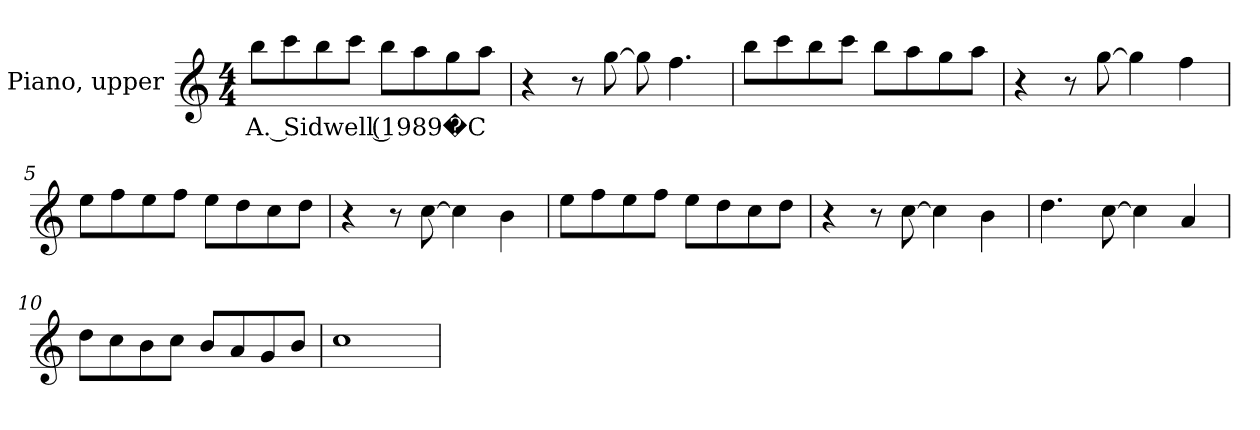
**kern	**text
*part1	*part1
*staff1	*staff1
*I"Piano, upper	*
*I'Pno.	*
*clefG2	*
*k[]	*
*M4/4	*
*MM100	*
=1	=1
!	!LO:LY:b
8bb\L	A. Sidwell (1989�C
8ccc\	.
8bb\	.
8ccc\J	.
8bb\L	.
8aa\	.
8gg\	.
8aa\J	.
=2	=2
4r	.
8r	.
[8gg\	.
8gg\]	.
4.ff\	.
=3	=3
8bb\L	.
8ccc\	.
8bb\	.
8ccc\J	.
8bb\L	.
8aa\	.
8gg\	.
8aa\J	.
=4	=4
4r	.
8r	.
[8gg\	.
4gg\]	.
4ff\	.
!!LO:LB:g=z
=5	=5
8ee\L	.
8ff\	.
8ee\	.
8ff\J	.
8ee\L	.
8dd\	.
8cc\	.
8dd\J	.
=6	=6
4r	.
8r	.
[8cc\	.
4cc\]	.
4b\	.
=7	=7
8ee\L	.
8ff\	.
8ee\	.
8ff\J	.
8ee\L	.
8dd\	.
8cc\	.
8dd\J	.
=8	=8
4r	.
8r	.
[8cc\	.
4cc\]	.
4b\	.
=9	=9
4.dd\	.
[8cc\	.
4cc\]	.
4a/	.
=10	=10
8dd\L	.
8cc\	.
8b\	.
8cc\J	.
8b/L	.
8a/	.
8g/	.
8b/J	.
=11	=11
1cc	.
=	=
*-	*-
